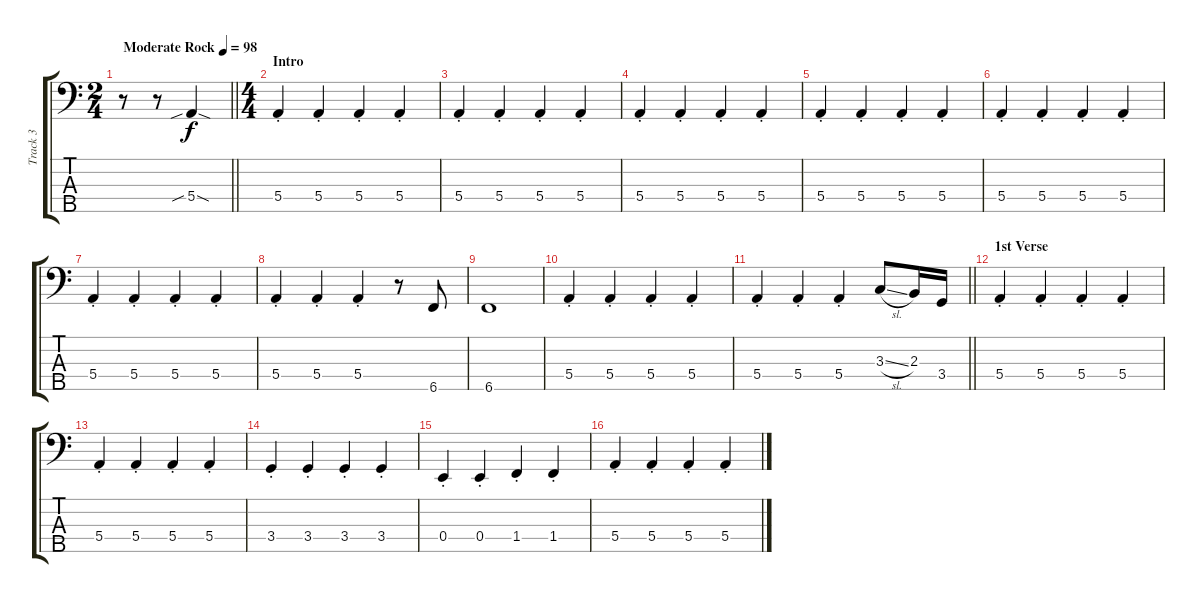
\track ("Track 3" "Track 3") {instrument electricbasspick}
\staff {score tabs}
\tuning (G2 D2 A1 E1 B0) {hide}
\ts (2 4)
\tempo (98 "Moderate Rock")
\clef f4
\barLineRight lightlight
\ks c
r.8{dy f instrument electricbasspick} r.8 5.4{sib sod}.4 |
\ts (4 4)
\section ("" "Intro")
5.4{st}.4 5.4{st}.4 5.4{st}.4 5.4{st}.4 |
5.4{st}.4 5.4{st}.4 5.4{st}.4 5.4{st}.4 |
5.4{st}.4 5.4{st}.4 5.4{st}.4 5.4{st}.4 |
5.4{st}.4 5.4{st}.4 5.4{st}.4 5.4{st}.4 |
5.4{st}.4 5.4{st}.4 5.4{st}.4 5.4{st}.4 |
5.4{st}.4 5.4{st}.4 5.4{st}.4 5.4{st}.4 |
5.4{st}.4 5.4{st}.4 5.4{st}.4 r.8 6.5.8 |
6.5.1 |
5.4{st}.4 5.4{st}.4 5.4{st}.4 5.4{st}.4 |
\barLineRight lightlight
5.4{st}.4 5.4{st}.4 5.4{st}.4 3.3{sl}.8 2.3.16 3.4.16 |
\section ("" "1st Verse")
5.4{st}.4 5.4{st}.4 5.4{st}.4 5.4{st}.4 |
5.4{st}.4 5.4{st}.4 5.4{st}.4 5.4{st}.4 |
3.4{st}.4 3.4{st}.4 3.4{st}.4 3.4{st}.4 |
0.4{st}.4 0.4{st}.4 1.4{st}.4 1.4{st}.4 |
5.4{st}.4 5.4{st}.4 5.4{st}.4 5.4{st}.4
